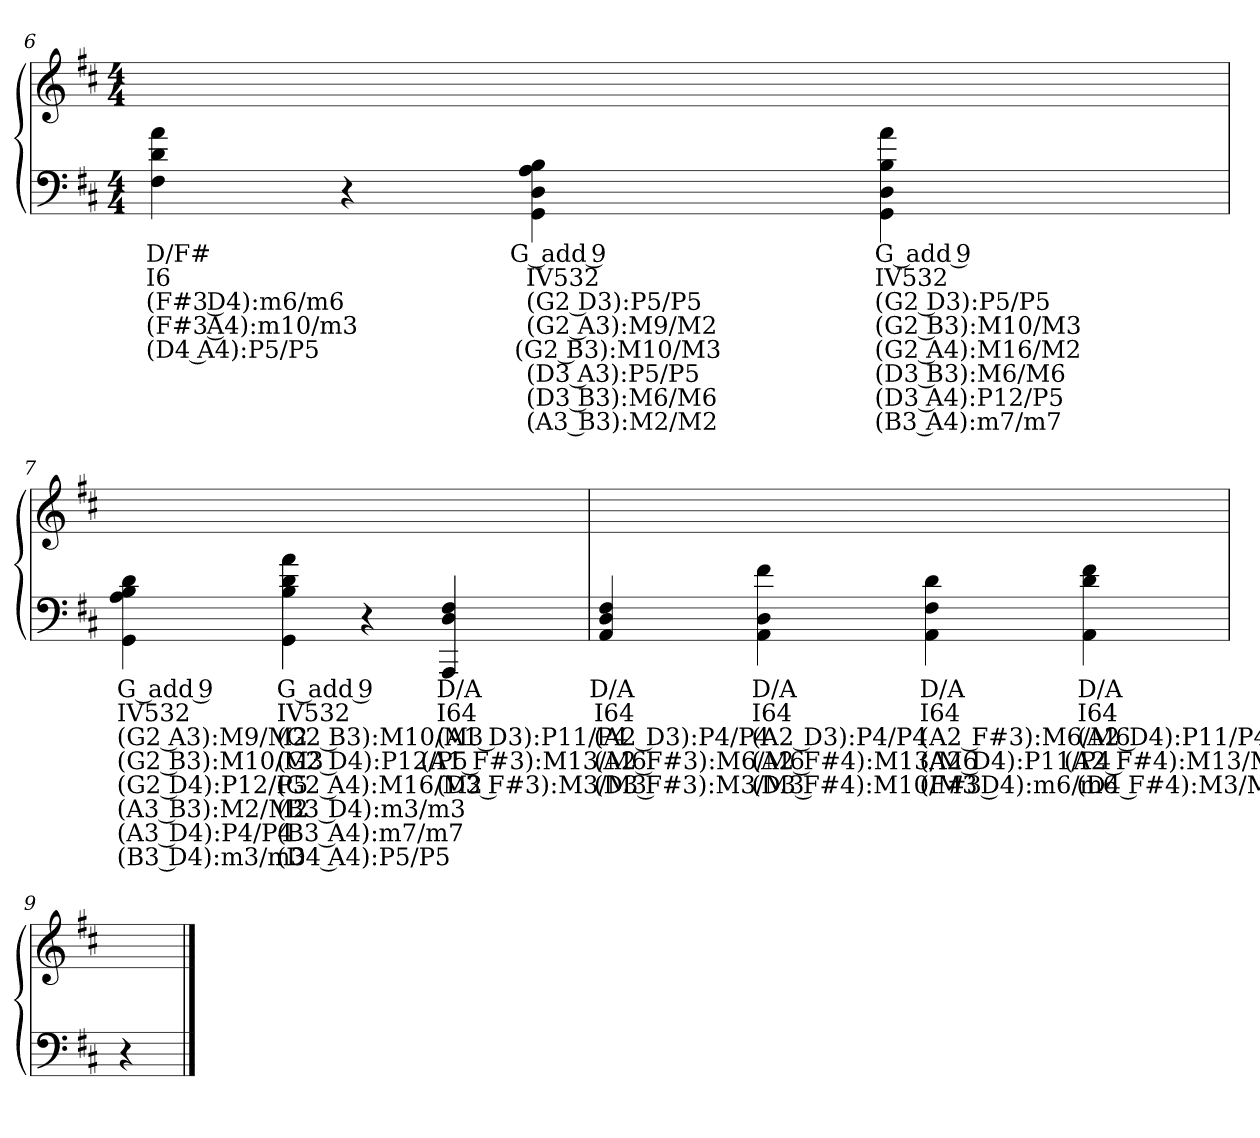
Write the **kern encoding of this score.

**kern	**text	**text	**text	**text	**text	**text	**text	**text	**kern
*part2	*part2	*part2	*part2	*part2	*part2	*part2	*part2	*part2	*part1
*staff2	*staff2	*staff2	*staff2	*staff2	*staff2	*staff2	*staff2	*staff2	*staff1
*clefF4	*	*	*	*	*	*	*	*	*clefG2
*k[f#c#]	*	*	*	*	*	*	*	*	*k[f#c#]
*D:	*	*	*	*	*	*	*	*	*D:
*M4/4	*	*	*	*	*	*	*	*	*M4/4
=6	=6	=6	=6	=6	=6	=6	=6	=6	=6
4F# 4d 4a	D/F#	I6	(F#3 D4):m6/m6	(F#3 A4):m10/m3	(D4 A4):P5/P5	.	.	.	1ryy
4r	.	.	.	.	.	.	.	.	.
4GG 4D 4A 4B	G add 9	IV532	(G2 D3):P5/P5	(G2 A3):M9/M2	(G2 B3):M10/M3	(D3 A3):P5/P5	(D3 B3):M6/M6	(A3 B3):M2/M2	.
4GG 4D 4B 4a	G add 9	IV532	(G2 D3):P5/P5	(G2 B3):M10/M3	(G2 A4):M16/M2	(D3 B3):M6/M6	(D3 A4):P12/P5	(B3 A4):m7/m7	.
=7	=7	=7	=7	=7	=7	=7	=7	=7	=7
4GG 4A 4B 4d	G add 9	IV532	(G2 A3):M9/M2	(G2 B3):M10/M3	(G2 D4):P12/P5	(A3 B3):M2/M2	(A3 D4):P4/P4	(B3 D4):m3/m3	1ryy
4GG 4B 4d 4a	G add 9	IV532	(G2 B3):M10/M3	(G2 D4):P12/P5	(G2 A4):M16/M2	(B3 D4):m3/m3	(B3 A4):m7/m7	(D4 A4):P5/P5	.
4r	.	.	.	.	.	.	.	.	.
4AAA 4D 4F#	D/A	I64	(A1 D3):P11/P4	(A1 F#3):M13/M6	(D3 F#3):M3/M3	.	.	.	.
=8	=8	=8	=8	=8	=8	=8	=8	=8	=8
4AA 4D 4F#	D/A	I64	(A2 D3):P4/P4	(A2 F#3):M6/M6	(D3 F#3):M3/M3	.	.	.	1ryy
4AA 4D 4f#	D/A	I64	(A2 D3):P4/P4	(A2 F#4):M13/M6	(D3 F#4):M10/M3	.	.	.	.
4AA 4F# 4d	D/A	I64	(A2 F#3):M6/M6	(A2 D4):P11/P4	(F#3 D4):m6/m6	.	.	.	.
4AA 4d 4f#	D/A	I64	(A2 D4):P11/P4	(A2 F#4):M13/M6	(D4 F#4):M3/M3	.	.	.	.
=9	=9	=9	=9	=9	=9	=9	=9	=9	=9
4r	.	.	.	.	.	.	.	.	4ryy
==	==	==	==	==	==	==	==	==	==
*-	*-	*-	*-	*-	*-	*-	*-	*-	*-
